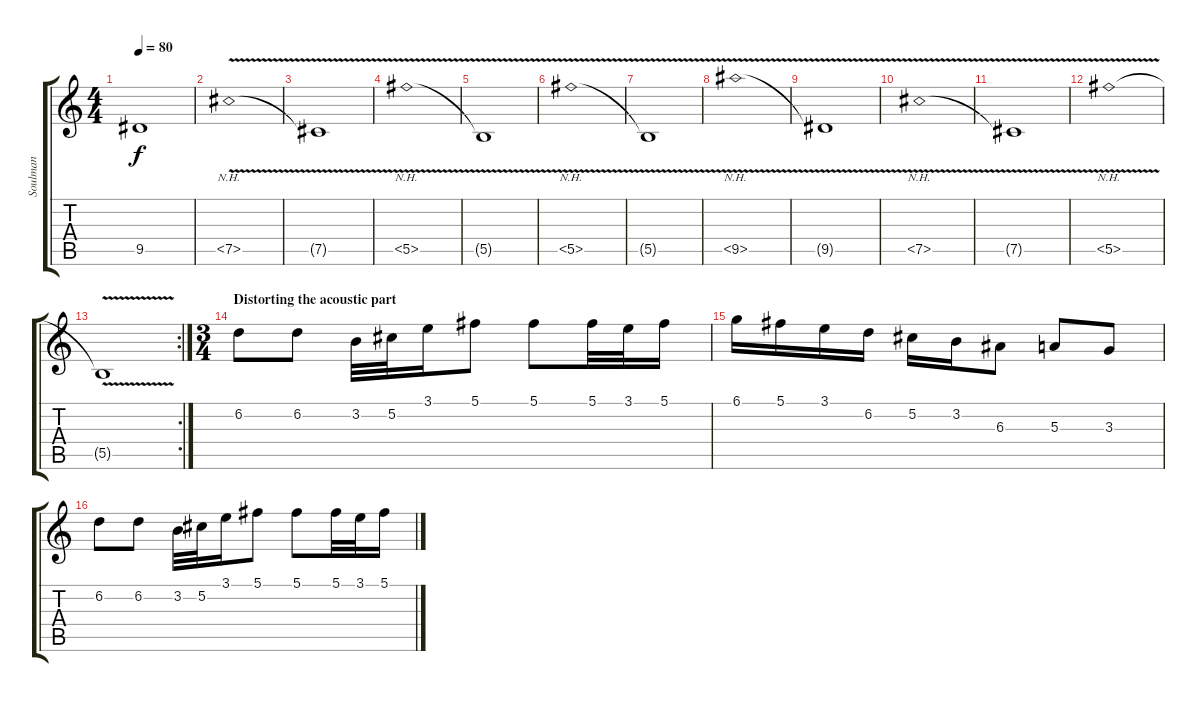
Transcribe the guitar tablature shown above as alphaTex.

\track ("Soulman" "Soulman") {instrument distortionguitar}
\staff {score tabs}
\tuning (Db4 Ab3 E3 B2 Gb2 B1) {hide}
\ts (4 4)
\tempo 80
\clef g2
\ks c
9.5{t}.1{dy f} |
7.5{nh v}.1 |
7.5{t}.1 |
5.5{nh v}.1 |
5.5{t}.1 |
5.5{nh v}.1 |
5.5{t}.1 |
9.5{nh v}.1 |
9.5{t}.1 |
7.5{nh v}.1 |
7.5{t}.1 |
5.5{nh v}.1 |
\rc 2
5.5{t}.1 |
\ts (3 4)
\section ("" "Distorting the acoustic part")
6.2.8 6.2.8 3.2.32 5.2.32 3.1.16 5.1.8 5.1.8 5.1.32 3.1.32 5.1.16 |
6.1.16 5.1.16 3.1.16 6.2.16 5.2.16 3.2.16 6.3.8 5.3.8 3.3.8 |
6.2.8 6.2.8 3.2.32 5.2.32 3.1.16 5.1.8 5.1.8 5.1.32 3.1.32 5.1.16
